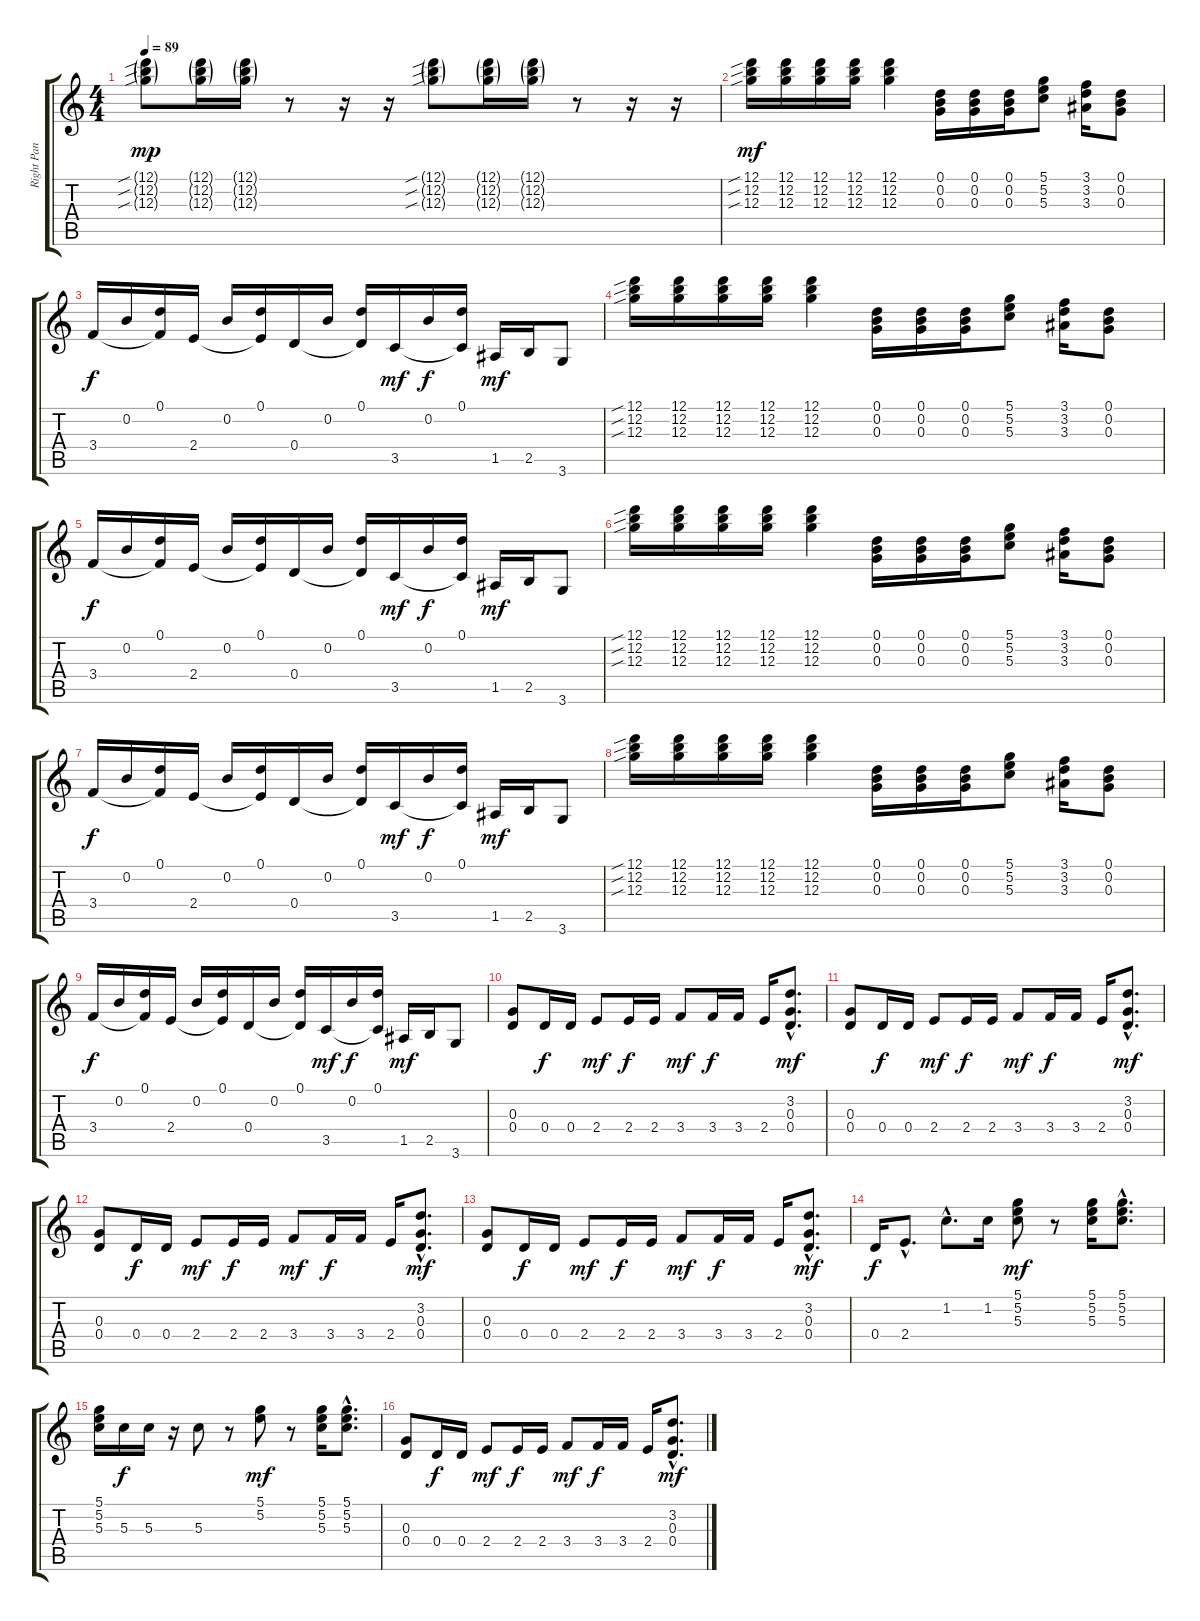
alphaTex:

\track ("Right Pan Guitar" "Right Pan ") {instrument distortionguitar}
\staff {score tabs}
\tuning (D4 B3 G3 D3 A2 E2) {hide}
\ts (4 4)
\tempo 89
\clef g2
\ks c
(12.1{sib g} 12.2{sib g} 12.3{sib g}).8{dy mp instrument distortionguitar} (12.1{g} 12.2{g} 12.3{g}).16 (12.1{g} 12.2{g} 12.3{g}).16 r.8 r.16 r.16 (12.1{sib g} 12.2{sib g} 12.3{sib g}).8 (12.1{g} 12.2{g} 12.3{g}).16 (12.1{g} 12.2{g} 12.3{g}).16 r.8 r.16 r.16 |
(12.1{sib} 12.2{sib} 12.3{sib}).16{dy mf} (12.1 12.2 12.3).16 (12.1 12.2 12.3).16 (12.1 12.2 12.3).16 (12.1 12.2 12.3).4 (0.1 0.2 0.3).16 (0.1 0.2 0.3).16 (0.1 0.2 0.3).16 (5.1 5.2 5.3).8 (3.1 3.2 3.3).16 (0.1 0.2 0.3).8 |
3.4.16{dy f} 0.2.16 (0.1 3.4{t}).16 2.4.16 0.2.16 (0.1 2.4{t}).16 0.4.16 0.2.16 (0.1 0.4{t}).16 3.5.16{dy mf} 0.2.16{dy f} (0.1 3.5{t}).16 1.5.16{dy mf} 2.5.16 3.6.8 |
(12.1{sib} 12.2{sib} 12.3{sib}).16 (12.1 12.2 12.3).16 (12.1 12.2 12.3).16 (12.1 12.2 12.3).16 (12.1 12.2 12.3).4 (0.1 0.2 0.3).16 (0.1 0.2 0.3).16 (0.1 0.2 0.3).16 (5.1 5.2 5.3).8 (3.1 3.2 3.3).16 (0.1 0.2 0.3).8 |
3.4.16{dy f} 0.2.16 (0.1 3.4{t}).16 2.4.16 0.2.16 (0.1 2.4{t}).16 0.4.16 0.2.16 (0.1 0.4{t}).16 3.5.16{dy mf} 0.2.16{dy f} (0.1 3.5{t}).16 1.5.16{dy mf} 2.5.16 3.6.8 |
(12.1{sib} 12.2{sib} 12.3{sib}).16 (12.1 12.2 12.3).16 (12.1 12.2 12.3).16 (12.1 12.2 12.3).16 (12.1 12.2 12.3).4 (0.1 0.2 0.3).16 (0.1 0.2 0.3).16 (0.1 0.2 0.3).16 (5.1 5.2 5.3).8 (3.1 3.2 3.3).16 (0.1 0.2 0.3).8 |
3.4.16{dy f} 0.2.16 (0.1 3.4{t}).16 2.4.16 0.2.16 (0.1 2.4{t}).16 0.4.16 0.2.16 (0.1 0.4{t}).16 3.5.16{dy mf} 0.2.16{dy f} (0.1 3.5{t}).16 1.5.16{dy mf} 2.5.16 3.6.8 |
(12.1{sib} 12.2{sib} 12.3{sib}).16 (12.1 12.2 12.3).16 (12.1 12.2 12.3).16 (12.1 12.2 12.3).16 (12.1 12.2 12.3).4 (0.1 0.2 0.3).16 (0.1 0.2 0.3).16 (0.1 0.2 0.3).16 (5.1 5.2 5.3).8 (3.1 3.2 3.3).16 (0.1 0.2 0.3).8 |
3.4.16{dy f} 0.2.16 (0.1 3.4{t}).16 2.4.16 0.2.16 (0.1 2.4{t}).16 0.4.16 0.2.16 (0.1 0.4{t}).16 3.5.16{dy mf} 0.2.16{dy f} (0.1 3.5{t}).16 1.5.16{dy mf} 2.5.16 3.6.8 |
(0.3 0.4).8 0.4.16{dy f} 0.4.16 2.4.8{dy mf} 2.4.16{dy f} 2.4.16 3.4.8{dy mf} 3.4.16{dy f} 3.4.16 2.4.16 (3.2{hac} 0.3{hac} 0.4{hac}).8{d dy mf} |
(0.3 0.4).8 0.4.16{dy f} 0.4.16 2.4.8{dy mf} 2.4.16{dy f} 2.4.16 3.4.8{dy mf} 3.4.16{dy f} 3.4.16 2.4.16 (3.2{hac} 0.3{hac} 0.4{hac}).8{d dy mf} |
(0.3 0.4).8 0.4.16{dy f} 0.4.16 2.4.8{dy mf} 2.4.16{dy f} 2.4.16 3.4.8{dy mf} 3.4.16{dy f} 3.4.16 2.4.16 (3.2{hac} 0.3{hac} 0.4{hac}).8{d dy mf} |
(0.3 0.4).8 0.4.16{dy f} 0.4.16 2.4.8{dy mf} 2.4.16{dy f} 2.4.16 3.4.8{dy mf} 3.4.16{dy f} 3.4.16 2.4.16 (3.2{hac} 0.3{hac} 0.4{hac}).8{d dy mf} |
0.4.16{dy f} 2.4{hac}.8{d} 1.2{hac}.8{d} 1.2.16 (5.1 5.2 5.3).8{dy mf} r.8 (5.1 5.2 5.3).16 (5.1{hac} 5.2{hac} 5.3{hac}).8{d} |
(5.1 5.2 5.3).16 5.3.16{dy f} 5.3.16 r.16 5.3.8 r.8 (5.1 5.2).8{dy mf} r.8 (5.1 5.2 5.3).16 (5.1{hac} 5.2{hac} 5.3{hac}).8{d} |
(0.3 0.4).8 0.4.16{dy f} 0.4.16 2.4.8{dy mf} 2.4.16{dy f} 2.4.16 3.4.8{dy mf} 3.4.16{dy f} 3.4.16 2.4.16 (3.2{hac} 0.3{hac} 0.4{hac}).8{d dy mf}
